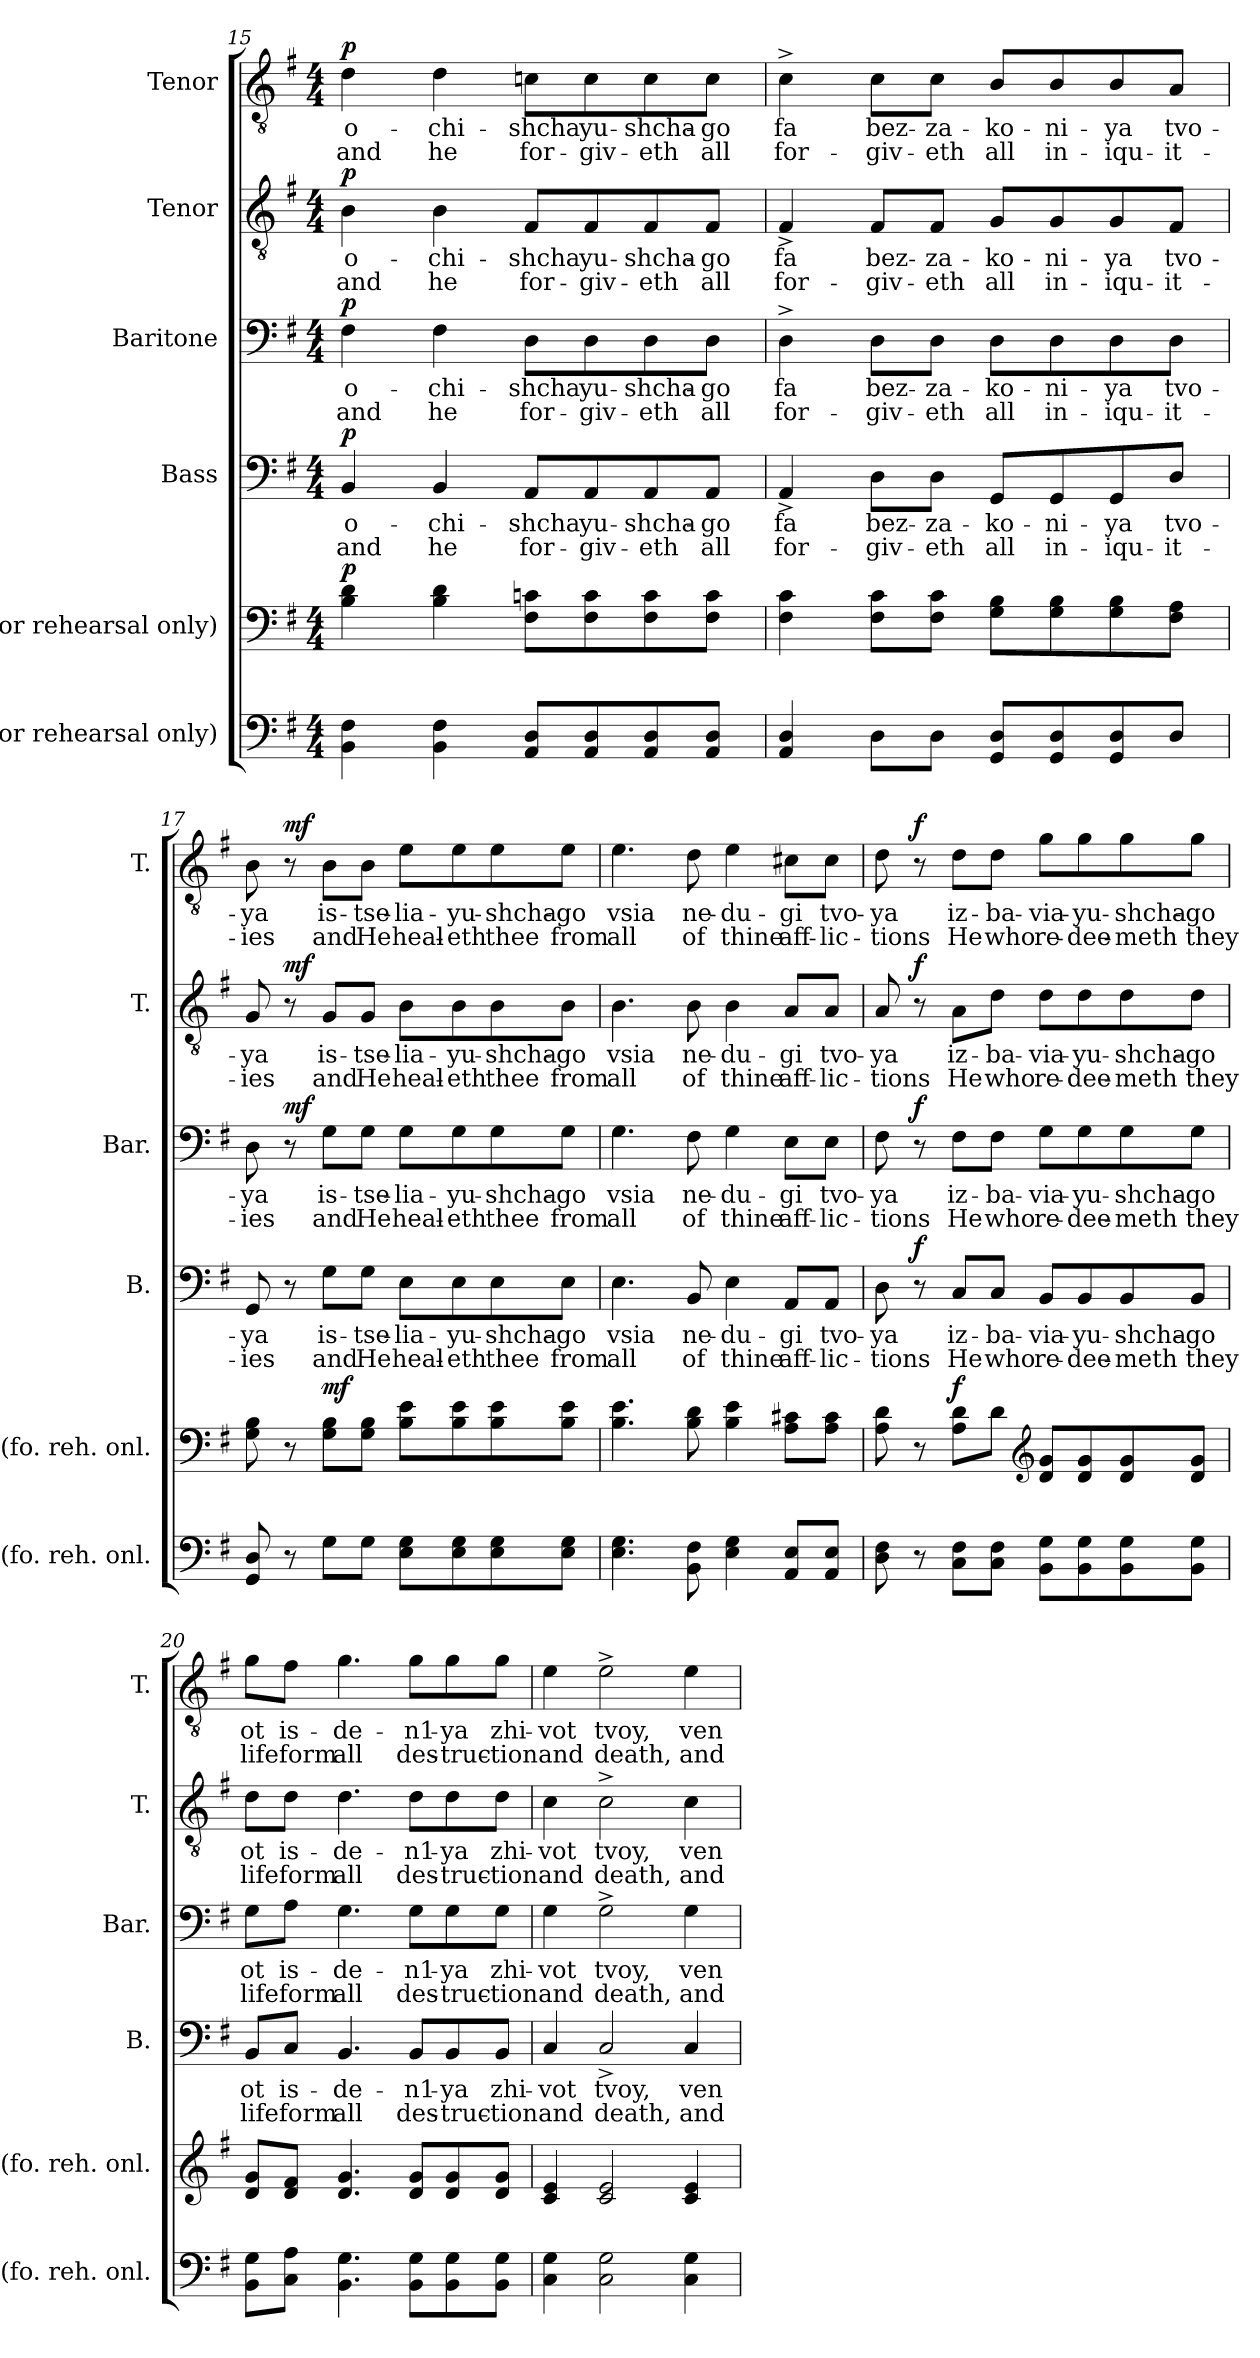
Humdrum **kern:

**kern	**kern	**dynam	**kern	**text	**text	**dynam	**kern	**text	**text	**dynam	**kern	**text	**text	**dynam	**kern	**text	**text	**dynam
*part6	*part5	*part5	*part4	*part4	*part4	*part4	*part3	*part3	*part3	*part3	*part2	*part2	*part2	*part2	*part1	*part1	*part1	*part1
*staff6	*staff5	*staff5	*staff4	*staff4	*staff4	*staff4	*staff3	*staff3	*staff3	*staff3	*staff2	*staff2	*staff2	*staff2	*staff1	*staff1	*staff1	*staff1
*I"(for rehearsal only)	*I"(for rehearsal only)	*	*I"Bass	*	*	*	*I"Baritone	*	*	*	*I"Tenor	*	*	*	*I"Tenor	*	*	*
*I'(fo. reh. onl.	*I'(fo. reh. onl.	*	*I'B.	*	*	*	*I'Bar.	*	*	*	*I'T.	*	*	*	*I'T.	*	*	*
*clefF4	*clefF4	*	*clefF4	*	*	*	*clefF4	*	*	*	*clefGv2	*	*	*	*clefGv2	*	*	*
*k[f#]	*k[f#]	*	*k[f#]	*	*	*	*k[f#]	*	*	*	*k[f#]	*	*	*	*k[f#]	*	*	*
*M4/4	*M4/4	*	*M4/4	*	*	*	*M4/4	*	*	*	*M4/4	*	*	*	*M4/4	*	*	*
=15	=15	=15	=15	=15	=15	=15	=15	=15	=15	=15	=15	=15	=15	=15	=15	=15	=15	=15
!	!	!LO:DY:a	!	!LO:LY:b	!LO:LY:b	!LO:DY:a	!	!LO:LY:b	!LO:LY:b	!LO:DY:a	!	!LO:LY:b	!LO:LY:b	!LO:DY:a	!	!LO:LY:b	!LO:LY:b	!LO:DY:a
4BB\ 4F#\	4B\ 4d\	p	4BB/	o-	and	p	4F#\	o-	and	p	4B\	o-	and	p	4d\	o-	and	p
!	!	!	!	!LO:LY:b	!LO:LY:b	!	!	!LO:LY:b	!LO:LY:b	!	!	!LO:LY:b	!LO:LY:b	!	!	!LO:LY:b	!LO:LY:b	!
4BB\ 4F#\	4B\ 4d\	.	4BB/	-chi-	he	.	4F#\	-chi-	he	.	4B\	-chi-	he	.	4d\	-chi-	he	.
!	!	!	!	!LO:LY:b	!LO:LY:b	!	!	!LO:LY:b	!LO:LY:b	!	!	!LO:LY:b	!LO:LY:b	!	!	!LO:LY:b	!LO:LY:b	!
8AA/ 8D/L	8F#\ 8cn\L	.	8AA/L	-shcha	for-	.	8D\L	-shcha	for-	.	8F#/L	-shcha	for-	.	8cn\L	-shcha	for-	.
!	!	!	!	!LO:LY:b	!LO:LY:b	!	!	!LO:LY:b	!LO:LY:b	!	!	!LO:LY:b	!LO:LY:b	!	!	!LO:LY:b	!LO:LY:b	!
8AA/ 8D/	8F#\ 8c\	.	8AA/	yu-	-giv-	.	8D\	yu-	-giv-	.	8F#/	yu-	-giv-	.	8c\	yu-	-giv-	.
!	!	!	!	!LO:LY:b	!LO:LY:b	!	!	!LO:LY:b	!LO:LY:b	!	!	!LO:LY:b	!LO:LY:b	!	!	!LO:LY:b	!LO:LY:b	!
8AA/ 8D/	8F#\ 8c\	.	8AA/	-shcha-	-eth	.	8D\	-shcha-	-eth	.	8F#/	-shcha-	-eth	.	8c\	-shcha-	-eth	.
!	!	!	!	!LO:LY:b	!LO:LY:b	!	!	!LO:LY:b	!LO:LY:b	!	!	!LO:LY:b	!LO:LY:b	!	!	!LO:LY:b	!LO:LY:b	!
8AA/ 8D/J	8F#\ 8c\J	.	8AA/J	-go	all	.	8D\J	-go	all	.	8F#/J	-go	all	.	8c\J	-go	all	.
!!LO:LB:g=z
=16	=16	=16	=16	=16	=16	=16	=16	=16	=16	=16	=16	=16	=16	=16	=16	=16	=16	=16
!	!	!	!	!LO:LY:b	!LO:LY:b	!	!	!LO:LY:b	!LO:LY:b	!	!	!LO:LY:b	!LO:LY:b	!	!	!LO:LY:b	!LO:LY:b	!
4AA/ 4D/	4F#\ 4c\	.	4AA^/	fa	for-	.	4D^\	fa	for-	.	4F#^/	fa	for-	.	4c^\	fa	for-	.
!	!	!	!	!LO:LY:b	!LO:LY:b	!	!	!LO:LY:b	!LO:LY:b	!	!	!LO:LY:b	!LO:LY:b	!	!	!LO:LY:b	!LO:LY:b	!
8D\L	8F#\ 8c\L	.	8D\L	bez-	-giv-	.	8D\L	bez-	-giv-	.	8F#/L	bez-	-giv-	.	8c\L	bez-	-giv-	.
!	!	!	!	!LO:LY:b	!LO:LY:b	!	!	!LO:LY:b	!LO:LY:b	!	!	!LO:LY:b	!LO:LY:b	!	!	!LO:LY:b	!LO:LY:b	!
8D\J	8F#\ 8c\J	.	8D\J	-za-	-eth	.	8D\J	-za-	-eth	.	8F#/J	-za-	-eth	.	8c\J	-za-	-eth	.
!	!	!	!	!LO:LY:b	!LO:LY:b	!	!	!LO:LY:b	!LO:LY:b	!	!	!LO:LY:b	!LO:LY:b	!	!	!LO:LY:b	!LO:LY:b	!
8GG/ 8D/L	8G\ 8B\L	.	8GG/L	-ko-	all	.	8D\L	-ko-	all	.	8G/L	-ko-	all	.	8B/L	-ko-	all	.
!	!	!	!	!LO:LY:b	!LO:LY:b	!	!	!LO:LY:b	!LO:LY:b	!	!	!LO:LY:b	!LO:LY:b	!	!	!LO:LY:b	!LO:LY:b	!
8GG/ 8D/	8G\ 8B\	.	8GG/	-ni-	in-	.	8D\	-ni-	in-	.	8G/	-ni-	in-	.	8B/	-ni-	in-	.
!	!	!	!	!LO:LY:b	!LO:LY:b	!	!	!LO:LY:b	!LO:LY:b	!	!	!LO:LY:b	!LO:LY:b	!	!	!LO:LY:b	!LO:LY:b	!
8GG/ 8D/	8G\ 8B\	.	8GG/	-ya	-iqu-	.	8D\	-ya	-iqu-	.	8G/	-ya	-iqu-	.	8B/	-ya	-iqu-	.
!	!	!	!	!LO:LY:b	!LO:LY:b	!	!	!LO:LY:b	!LO:LY:b	!	!	!LO:LY:b	!LO:LY:b	!	!	!LO:LY:b	!LO:LY:b	!
8D/J	8F#\ 8A\J	.	8D/J	tvo-	-it-	.	8D\J	tvo-	-it-	.	8F#/J	tvo-	-it-	.	8A/J	tvo-	-it-	.
=17	=17	=17	=17	=17	=17	=17	=17	=17	=17	=17	=17	=17	=17	=17	=17	=17	=17	=17
!	!	!	!	!LO:LY:b	!LO:LY:b	!	!	!LO:LY:b	!LO:LY:b	!	!	!LO:LY:b	!LO:LY:b	!	!	!LO:LY:b	!LO:LY:b	!
8GG/ 8D/	8G\ 8B\	.	8GG/	-ya	-ies	.	8D\	-ya	-ies	.	8G/	-ya	-ies	.	8B\	-ya	-ies	.
!	!	!	!	!	!	!	!	!	!	!LO:DY:a	!	!	!	!LO:DY:a	!	!	!	!LO:DY:a
8r	8r	.	8r	.	.	.	8r	.	.	mf	8r	.	.	mf	8r	.	.	mf
!	!	!LO:DY:a	!	!LO:LY:b	!LO:LY:b	!	!	!LO:LY:b	!LO:LY:b	!	!	!LO:LY:b	!LO:LY:b	!	!	!LO:LY:b	!LO:LY:b	!
8G\L	8G\ 8B\L	mf	8G\L	is-	and	.	8G\L	is-	and	.	8G/L	is-	and	.	8B\L	is-	and	.
!	!	!	!	!LO:LY:b	!LO:LY:b	!	!	!LO:LY:b	!LO:LY:b	!	!	!LO:LY:b	!LO:LY:b	!	!	!LO:LY:b	!LO:LY:b	!
8G\J	8G\ 8B\J	.	8G\J	-tse-	He	.	8G\J	-tse-	He	.	8G/J	-tse-	He	.	8B\J	-tse-	He	.
!	!	!	!	!LO:LY:b	!LO:LY:b	!	!	!LO:LY:b	!LO:LY:b	!	!	!LO:LY:b	!LO:LY:b	!	!	!LO:LY:b	!LO:LY:b	!
8E\ 8G\L	8B\ 8e\L	.	8E\L	-lia-	heal-	.	8G\L	-lia-	heal-	.	8B\L	-lia-	heal-	.	8e\L	-lia-	heal-	.
!	!	!	!	!LO:LY:b	!LO:LY:b	!	!	!LO:LY:b	!LO:LY:b	!	!	!LO:LY:b	!LO:LY:b	!	!	!LO:LY:b	!LO:LY:b	!
8E\ 8G\	8B\ 8e\	.	8E\	-yu-	-eth	.	8G\	-yu-	-eth	.	8B\	-yu-	-eth	.	8e\	-yu-	-eth	.
!	!	!	!	!LO:LY:b	!LO:LY:b	!	!	!LO:LY:b	!LO:LY:b	!	!	!LO:LY:b	!LO:LY:b	!	!	!LO:LY:b	!LO:LY:b	!
8E\ 8G\	8B\ 8e\	.	8E\	-shcha-	thee	.	8G\	-shcha-	thee	.	8B\	-shcha-	thee	.	8e\	-shcha-	thee	.
!	!	!	!	!LO:LY:b	!LO:LY:b	!	!	!LO:LY:b	!LO:LY:b	!	!	!LO:LY:b	!LO:LY:b	!	!	!LO:LY:b	!LO:LY:b	!
8E\ 8G\J	8B\ 8e\J	.	8E\J	-go	from	.	8G\J	-go	from	.	8B\J	-go	from	.	8e\J	-go	from	.
=18	=18	=18	=18	=18	=18	=18	=18	=18	=18	=18	=18	=18	=18	=18	=18	=18	=18	=18
!	!	!	!	!LO:LY:b	!LO:LY:b	!	!	!LO:LY:b	!LO:LY:b	!	!	!LO:LY:b	!LO:LY:b	!	!	!LO:LY:b	!LO:LY:b	!
4.E\ 4.G\	4.B\ 4.e\	.	4.E\	vsia	all	.	4.G\	vsia	all	.	4.B\	vsia	all	.	4.e\	vsia	all	.
!	!	!	!	!LO:LY:b	!LO:LY:b	!	!	!LO:LY:b	!LO:LY:b	!	!	!LO:LY:b	!LO:LY:b	!	!	!LO:LY:b	!LO:LY:b	!
8BB\ 8F#\	8B\ 8d\	.	8BB/	ne-	of	.	8F#\	ne-	of	.	8B\	ne-	of	.	8d\	ne-	of	.
!	!	!	!	!LO:LY:b	!LO:LY:b	!	!	!LO:LY:b	!LO:LY:b	!	!	!LO:LY:b	!LO:LY:b	!	!	!LO:LY:b	!LO:LY:b	!
4E\ 4G\	4B\ 4e\	.	4E\	-du-	thine	.	4G\	-du-	thine	.	4B\	-du-	thine	.	4e\	-du-	thine	.
!	!	!	!	!LO:LY:b	!LO:LY:b	!	!	!LO:LY:b	!LO:LY:b	!	!	!LO:LY:b	!LO:LY:b	!	!	!LO:LY:b	!LO:LY:b	!
8AA/ 8E/L	8A\ 8c#X\L	.	8AA/L	-gi	aff-	.	8E\L	-gi	aff-	.	8A/L	-gi	aff-	.	8c#X\L	-gi	aff-	.
!	!	!	!	!LO:LY:b	!LO:LY:b	!	!	!LO:LY:b	!LO:LY:b	!	!	!LO:LY:b	!LO:LY:b	!	!	!LO:LY:b	!LO:LY:b	!
8AA/ 8E/J	8A\ 8c#\J	.	8AA/J	tvo-	-lic-	.	8E\J	tvo-	-lic-	.	8A/J	tvo-	-lic-	.	8c#\J	tvo-	-lic-	.
=19	=19	=19	=19	=19	=19	=19	=19	=19	=19	=19	=19	=19	=19	=19	=19	=19	=19	=19
!	!	!	!	!LO:LY:b	!LO:LY:b	!	!	!LO:LY:b	!LO:LY:b	!	!	!LO:LY:b	!LO:LY:b	!	!	!LO:LY:b	!LO:LY:b	!
8D\ 8F#\	8A\ 8d\	.	8D\	-ya	-tions	.	8F#\	-ya	-tions	.	8A/	-ya	-tions	.	8d\	-ya	-tions	.
!	!	!	!	!	!	!LO:DY:a	!	!	!	!LO:DY:a	!	!	!	!LO:DY:a	!	!	!	!LO:DY:a
8r	8r	.	8r	.	.	f	8r	.	.	f	8r	.	.	f	8r	.	.	f
!	!	!LO:DY:a	!	!LO:LY:b	!LO:LY:b	!	!	!LO:LY:b	!LO:LY:b	!	!	!LO:LY:b	!LO:LY:b	!	!	!LO:LY:b	!LO:LY:b	!
8C\ 8F#\L	8A\ 8d\L	f	8C/L	iz-	He	.	8F#\L	iz-	He	.	8A\L	iz-	He	.	8d\L	iz-	He	.
!	!	!	!	!LO:LY:b	!LO:LY:b	!	!	!LO:LY:b	!LO:LY:b	!	!	!LO:LY:b	!LO:LY:b	!	!	!LO:LY:b	!LO:LY:b	!
8C\ 8F#\J	8d\J	.	8C/J	-ba-	who	.	8F#\J	-ba-	who	.	8d\J	-ba-	who	.	8d\J	-ba-	who	.
*	*clefG2	*	*	*	*	*	*	*	*	*	*	*	*	*	*	*	*	*
!	!	!	!	!LO:LY:b	!LO:LY:b	!	!	!LO:LY:b	!LO:LY:b	!	!	!LO:LY:b	!LO:LY:b	!	!	!LO:LY:b	!LO:LY:b	!
8BB\ 8G\L	8d/ 8g/L	.	8BB/L	-via-	re-	.	8G\L	-via-	re-	.	8d\L	-via-	re-	.	8g\L	-via-	re-	.
!	!	!	!	!LO:LY:b	!LO:LY:b	!	!	!LO:LY:b	!LO:LY:b	!	!	!LO:LY:b	!LO:LY:b	!	!	!LO:LY:b	!LO:LY:b	!
8BB\ 8G\	8d/ 8g/	.	8BB/	-yu-	-dee-	.	8G\	-yu-	-dee-	.	8d\	-yu-	-dee-	.	8g\	-yu-	-dee-	.
!	!	!	!	!LO:LY:b	!LO:LY:b	!	!	!LO:LY:b	!LO:LY:b	!	!	!LO:LY:b	!LO:LY:b	!	!	!LO:LY:b	!LO:LY:b	!
8BB\ 8G\	8d/ 8g/	.	8BB/	-shcha-	-meth	.	8G\	-shcha-	-meth	.	8d\	-shcha-	-meth	.	8g\	-shcha-	-meth	.
!	!	!	!	!LO:LY:b	!LO:LY:b	!	!	!LO:LY:b	!LO:LY:b	!	!	!LO:LY:b	!LO:LY:b	!	!	!LO:LY:b	!LO:LY:b	!
8BB\ 8G\J	8d/ 8g/J	.	8BB/J	-go	they	.	8G\J	-go	they	.	8d\J	-go	they	.	8g\J	-go	they	.
=20	=20	=20	=20	=20	=20	=20	=20	=20	=20	=20	=20	=20	=20	=20	=20	=20	=20	=20
!	!	!	!	!LO:LY:b	!LO:LY:b	!	!	!LO:LY:b	!LO:LY:b	!	!	!LO:LY:b	!LO:LY:b	!	!	!LO:LY:b	!LO:LY:b	!
8BB\ 8G\L	8d/ 8g/L	.	8BB/L	ot	life	.	8G\L	ot	life	.	8d\L	ot	life	.	8g\L	ot	life	.
!	!	!	!	!LO:LY:b	!LO:LY:b	!	!	!LO:LY:b	!LO:LY:b	!	!	!LO:LY:b	!LO:LY:b	!	!	!LO:LY:b	!LO:LY:b	!
8C\ 8A\J	8d/ 8f#/J	.	8C/J	is-	form	.	8A\J	is-	form	.	8d\J	is-	form	.	8f#\J	is-	form	.
!	!	!	!	!LO:LY:b	!LO:LY:b	!	!	!LO:LY:b	!LO:LY:b	!	!	!LO:LY:b	!LO:LY:b	!	!	!LO:LY:b	!LO:LY:b	!
4.BB\ 4.G\	4.d/ 4.g/	.	4.BB/	-de-	all	.	4.G\	-de-	all	.	4.d\	-de-	all	.	4.g\	-de-	all	.
!	!	!	!	!LO:LY:b	!LO:LY:b	!	!	!LO:LY:b	!LO:LY:b	!	!	!LO:LY:b	!LO:LY:b	!	!	!LO:LY:b	!LO:LY:b	!
8BB\ 8G\L	8d/ 8g/L	.	8BB/L	-n1-	des-	.	8G\L	-n1-	des-	.	8d\L	-n1-	des-	.	8g\L	-n1-	des-	.
!	!	!	!	!LO:LY:b	!LO:LY:b	!	!	!LO:LY:b	!LO:LY:b	!	!	!LO:LY:b	!LO:LY:b	!	!	!LO:LY:b	!LO:LY:b	!
8BB\ 8G\	8d/ 8g/	.	8BB/	-ya	-truc-	.	8G\	-ya	-truc-	.	8d\	-ya	-truc-	.	8g\	-ya	-truc-	.
!	!	!	!	!LO:LY:b	!LO:LY:b	!	!	!LO:LY:b	!LO:LY:b	!	!	!LO:LY:b	!LO:LY:b	!	!	!LO:LY:b	!LO:LY:b	!
8BB\ 8G\J	8d/ 8g/J	.	8BB/J	zhi-	-tion	.	8G\J	zhi-	-tion	.	8d\J	zhi-	-tion	.	8g\J	zhi-	-tion	.
!!LO:PB:g=z
=21	=21	=21	=21	=21	=21	=21	=21	=21	=21	=21	=21	=21	=21	=21	=21	=21	=21	=21
!	!	!	!	!LO:LY:b	!LO:LY:b	!	!	!LO:LY:b	!LO:LY:b	!	!	!LO:LY:b	!LO:LY:b	!	!	!LO:LY:b	!LO:LY:b	!
4C\ 4G\	4c/ 4e/	.	4C/	-vot	and	.	4G\	-vot	and	.	4c\	-vot	and	.	4e\	-vot	and	.
!	!	!	!	!LO:LY:b	!LO:LY:b	!	!	!LO:LY:b	!LO:LY:b	!	!	!LO:LY:b	!LO:LY:b	!	!	!LO:LY:b	!LO:LY:b	!
2C\ 2G\	2c/ 2e/	.	2C^/	tvoy,	death,	.	2G^\	tvoy,	death,	.	2c^\	tvoy,	death,	.	2e^\	tvoy,	death,	.
!	!	!	!	!LO:LY:b	!LO:LY:b	!	!	!LO:LY:b	!LO:LY:b	!	!	!LO:LY:b	!LO:LY:b	!	!	!LO:LY:b	!LO:LY:b	!
4C\ 4G\	4c/ 4e/	.	4C/	ven-	and	.	4G\	ven-	and	.	4c\	ven-	and	.	4e\	ven-	and	.
=	=	=	=	=	=	=	=	=	=	=	=	=	=	=	=	=	=	=
*-	*-	*-	*-	*-	*-	*-	*-	*-	*-	*-	*-	*-	*-	*-	*-	*-	*-	*-
